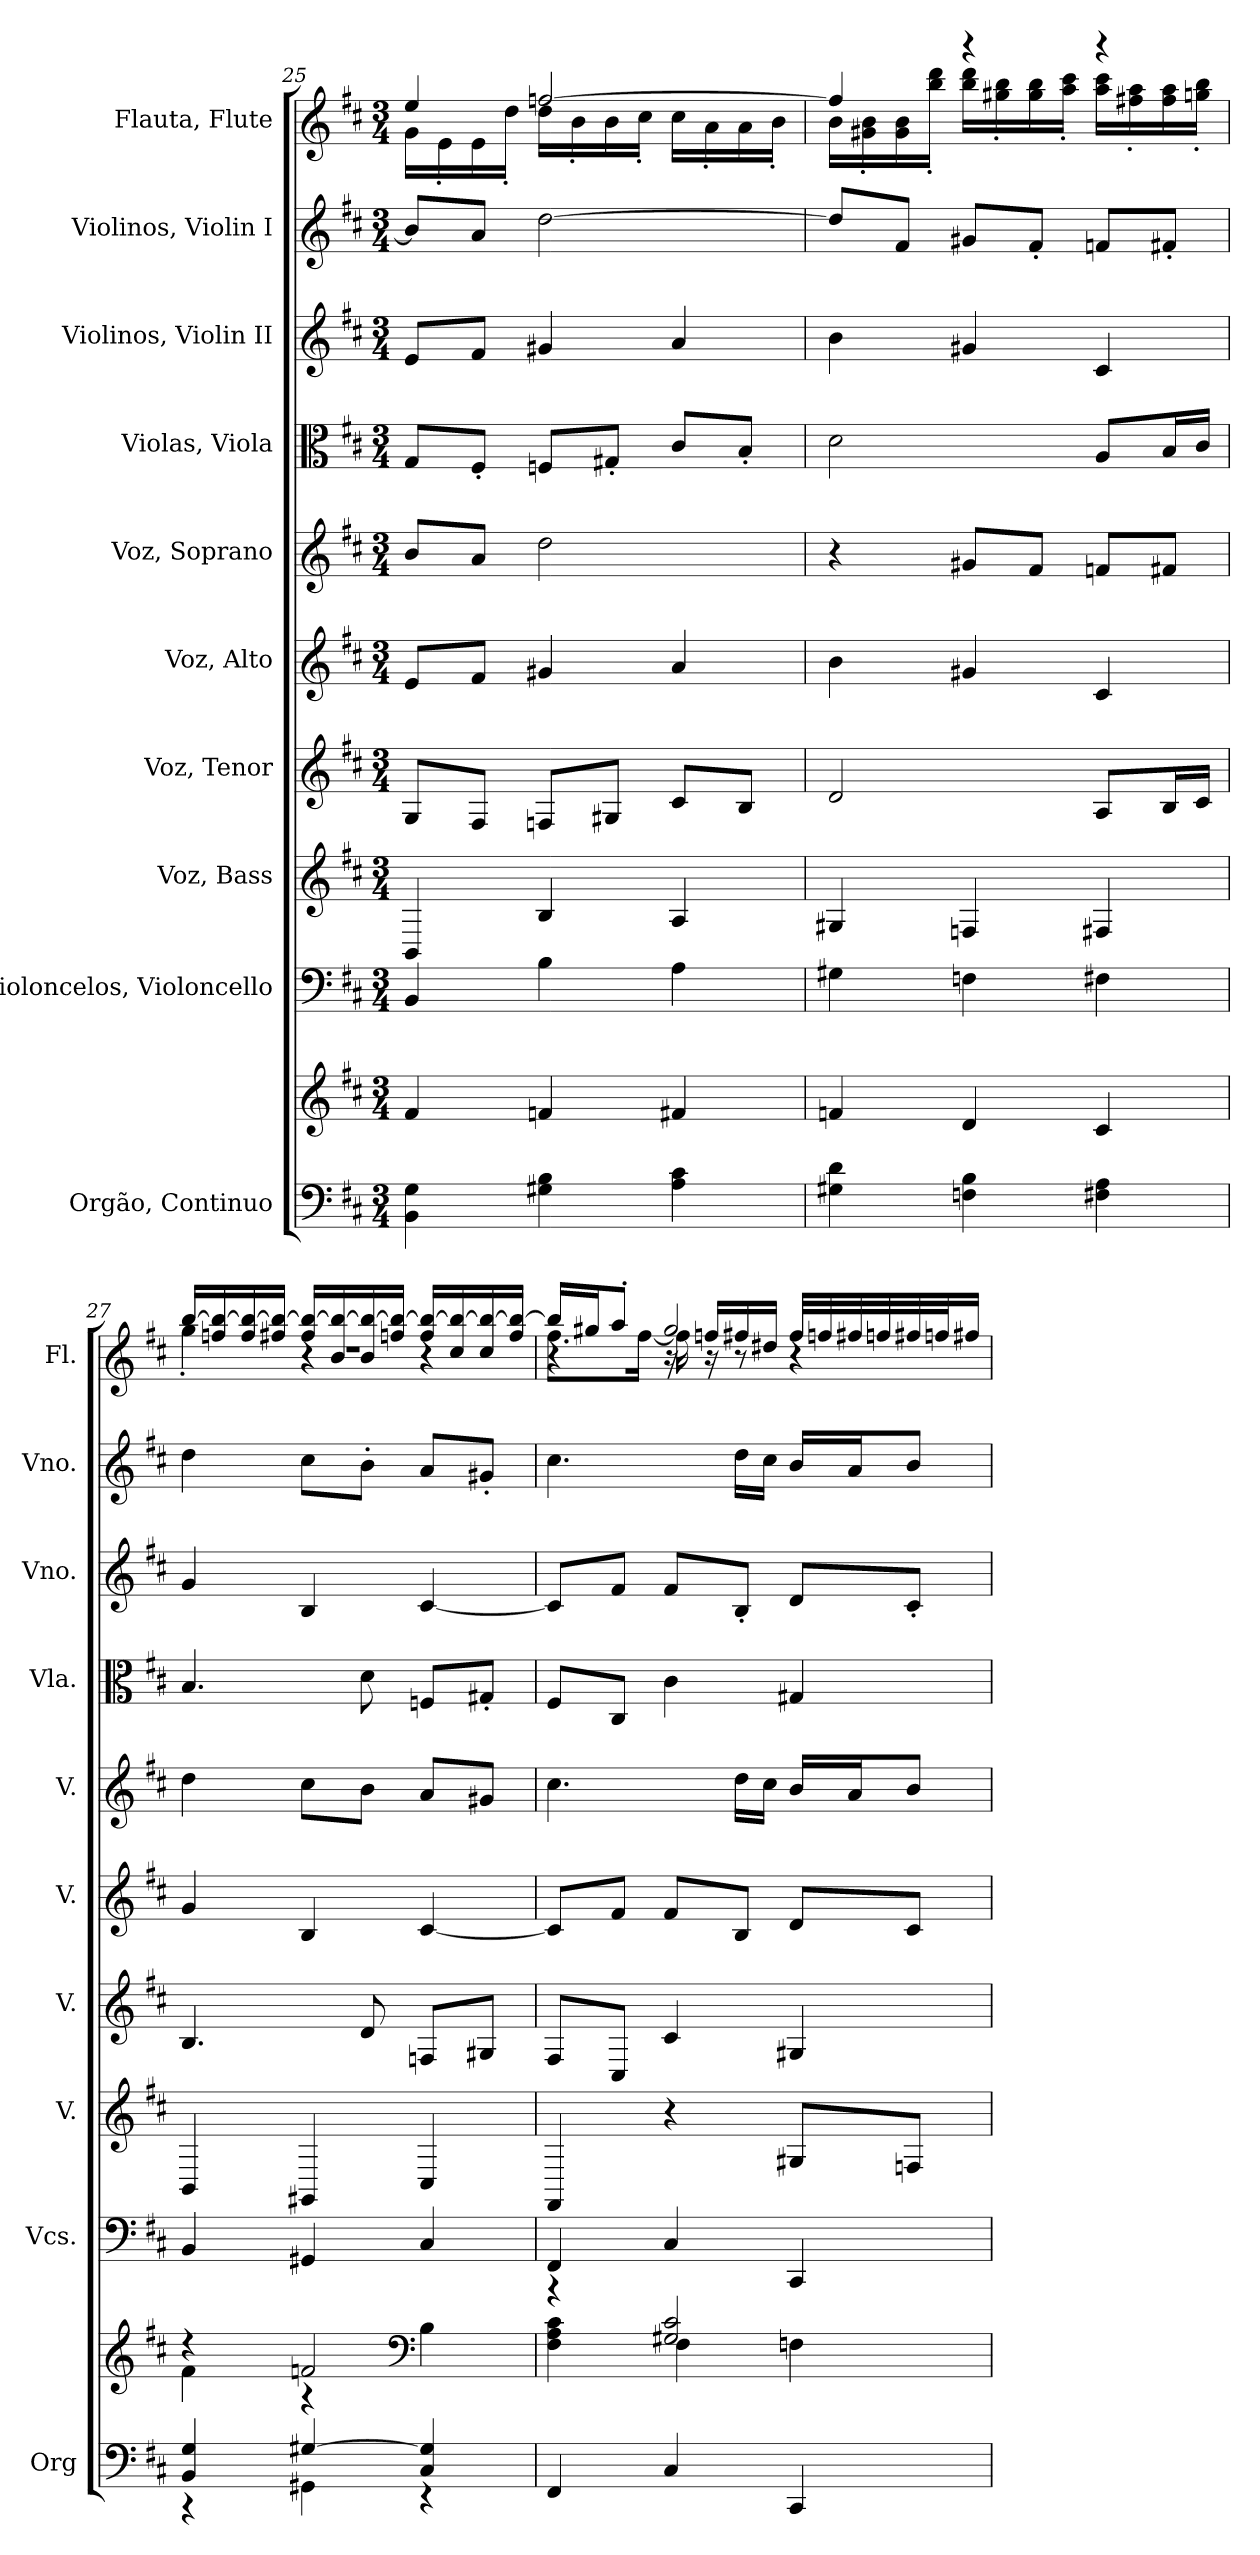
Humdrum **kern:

**kern	**kern	**kern	**kern	**kern	**kern	**kern	**kern	**kern	**kern	**kern
*part10	*part10	*part9	*part8	*part7	*part6	*part5	*part4	*part3	*part2	*part1
*staff11	*staff10	*staff9	*staff8	*staff7	*staff6	*staff5	*staff4	*staff3	*staff2	*staff1
*I"Orgão, Continuo	*	*I"Violoncelos, Violoncello	*I"Voz, Bass	*I"Voz, Tenor	*I"Voz, Alto	*I"Voz, Soprano	*I"Violas, Viola	*I"Violinos, Violin II	*I"Violinos, Violin I	*I"Flauta, Flute
*I'Org	*	*I'Vcs.	*I'V.	*I'V.	*I'V.	*I'V.	*I'Vla.	*I'Vno.	*I'Vno.	*I'Fl.
!!LO:PB:g=z
*clefF4	*clefG2	*clefF4	*clefG2	*clefG2	*clefG2	*clefG2	*clefC3	*clefG2	*clefG2	*clefG2
*k[f#c#]	*k[f#c#]	*k[f#c#]	*k[f#c#]	*k[f#c#]	*k[f#c#]	*k[f#c#]	*k[f#c#]	*k[f#c#]	*k[f#c#]	*k[f#c#]
*M3/4	*M3/4	*M3/4	*M3/4	*M3/4	*M3/4	*M3/4	*M3/4	*M3/4	*M3/4	*M3/4
=25	=25	=25	=25	=25	=25	=25	=25	=25	=25	=25
*	*	*	*	*	*	*	*	*	*	*^
4BB\ 4G\	4f#/	4BB/	4BB/	8G/L	8e/L	8b/L	8G/L	8e/L	8b/L]	4ee/	16g\LL
.	.	.	.	.	.	.	.	.	.	.	16e'\
.	.	.	.	8F#/J	8f#/J	8a/J	8F#'/J	8f#/J	8a/J	.	16e\
.	.	.	.	.	.	.	.	.	.	.	16dd'\JJ
4G#X\ 4B\	4fn/	4B\	4B/	8Fn/L	4g#X/	2dd\	8Fn/L	4g#X/	[2dd\	[2ffn/	16dd\LL
.	.	.	.	.	.	.	.	.	.	.	16b'\
.	.	.	.	8G#X/J	.	.	8G#X'/J	.	.	.	16b\
.	.	.	.	.	.	.	.	.	.	.	16cc#'\JJ
4A\ 4c#\	4f#X/	4A\	4A/	8c#/L	4a/	.	8c#/L	4a/	.	.	16cc#\LL
.	.	.	.	.	.	.	.	.	.	.	16a'\
.	.	.	.	8B/J	.	.	8B'/J	.	.	.	16a\
.	.	.	.	.	.	.	.	.	.	.	16b'\JJ
=26	=26	=26	=26	=26	=26	=26	=26	=26	=26	=26	=26
4G#X\ 4d\	4fn/	4G#X\	4G#X/	2d/	4b\	4r	2d\	4b\	8dd/L]	4ff/]	16b\LL
.	.	.	.	.	.	.	.	.	.	.	16g#X\' 16b\'
.	.	.	.	.	.	.	.	.	8f#/J	.	16g#\ 16b\
.	.	.	.	.	.	.	.	.	.	.	16bb\' 16ddd\'JJ
4Fn\ 4B\	4d/	4Fn\	4Fn/	.	4g#X/	8g#X/L	.	4g#X/	8g#X/L	4r	16bb\ 16ddd\LL
.	.	.	.	.	.	.	.	.	.	.	16gg#X\' 16bb\'
.	.	.	.	.	.	8f#/J	.	.	8f#'/J	.	16gg#\ 16bb\
.	.	.	.	.	.	.	.	.	.	.	16aa\' 16ccc#\'JJ
4F#X\ 4A\	4c#/	4F#X\	4F#X/	8A/L	4c#/	8fn/L	8A/L	4c#/	8fn/L	4r	16aa\ 16ccc#\LL
.	.	.	.	.	.	.	.	.	.	.	16ff#X\' 16aa\'
.	.	.	.	16B/L	.	8f#X/J	16B/L	.	8f#X'/J	.	16ff#\ 16aa\
.	.	.	.	16c#/JJ	.	.	16c#/JJ	.	.	.	16ggn\' 16bb\'JJ
!!LO:PB:g=z
=27	=27	=27	=27	=27	=27	=27	=27	=27	=27	=27	=27
*^	*^	*	*	*	*	*	*	*	*	*	*^
4BB/ 4G/	4r	4r	4f#\	4BB/	4BB/	4.B/	4g/	4dd\	4.B/	4g/	4dd\	2.r	4gg'\	[16bb/LL
.	.	.	.	.	.	.	.	.	.	.	.	.	.	16ffn/ 16bb/_
.	.	.	.	.	.	.	.	.	.	.	.	.	.	16ff/ 16bb/_
.	.	.	.	.	.	.	.	.	.	.	.	.	.	16ff#X/ 16bb/_JJ
[4G#X/	4GG#X\	2fn/	4r	4GG#X/	4GG#X/	.	4B/	8cc#\L	.	4B/	8cc#\L	.	4r	16ff#/ 16bb/_LL
.	.	.	.	.	.	.	.	.	.	.	.	.	.	16b/ 16bb/_
.	.	.	.	.	.	8d/	.	8b\J	8d\	.	8b'\J	.	.	16b/ 16bb/_
.	.	.	.	.	.	.	.	.	.	.	.	.	.	16ffn/ 16bb/_JJ
*	*	*clefF4	*	*	*	*	*	*	*	*	*	*	*	*
4C#/ 4G#/]	4r	.	4B\	4C#/	4C#/	8Fn/L	[4c#/	8a/L	8Fn/L	[4c#/	8a/L	.	4r	16ff/ 16bb/_LL
.	.	.	.	.	.	.	.	.	.	.	.	.	.	16cc#/ 16bb/_
.	.	.	.	.	.	8G#X/J	.	8g#X/J	8G#X'/J	.	8g#X'/J	.	.	16cc#/ 16bb/_
.	.	.	.	.	.	.	.	.	.	.	.	.	.	16ff/ 16bb/_JJ
*v	*v	*	*	*	*	*	*	*	*	*	*	*	*	*
=28	=28	=28	=28	=28	=28	=28	=28	=28	=28	=28	=28	=28	=28
4FF#/	4r	4F#\ 4A\ 4c#\	4FF#/	4FF#/	8F#/L	8c#/L]	4.cc#\	8F#/L	8c#/L]	4.cc#\	4r	8.ff#\L	16bb/LL]
.	.	.	.	.	.	.	.	.	.	.	.	.	16gg#X/J
.	.	.	.	.	8C#/J	8f#/J	.	8C#/J	8f#/J	.	.	.	8aa'/J
.	.	.	.	.	.	.	.	.	.	.	.	[16ff#\Jk	.
4C#/	2G#X/ 2c#/	4F#\	4C#/	4r	4c#/	8f#/L	.	4c#\	8f#/L	.	2gg#/	16ff#\]	16r
.	.	.	.	.	.	.	.	.	.	.	.	16r	16ffn/LL
.	.	.	.	.	.	8B/J	16dd\LL	.	8B'/J	16dd\LL	.	8r	16ff#X/
.	.	.	.	.	.	.	16cc#\JJ	.	.	16cc#\JJ	.	.	16dd#X/JJ
4CC#/	.	4Fn\	4CC#/	8G#X/L	4G#X/	8d/L	16b/LL	4G#X/	8d/L	16b/LL	.	4r	32ff#/LLL
.	.	.	.	.	.	.	.	.	.	.	.	.	32ffn/
.	.	.	.	.	.	.	16a/J	.	.	16a/J	.	.	32ff#X/
.	.	.	.	.	.	.	.	.	.	.	.	.	32ffn/
.	.	.	.	8Fn/J	.	8c#/J	8b/J	.	8c#'/J	8b/J	.	.	32ff#X/
.	.	.	.	.	.	.	.	.	.	.	.	.	32ffn/J
.	.	.	.	.	.	.	.	.	.	.	.	.	16ff#X/JJ
*	*v	*v	*	*	*	*	*	*	*	*	*v	*v	*v
=	=	=	=	=	=	=	=	=	=	=
*-	*-	*-	*-	*-	*-	*-	*-	*-	*-	*-
